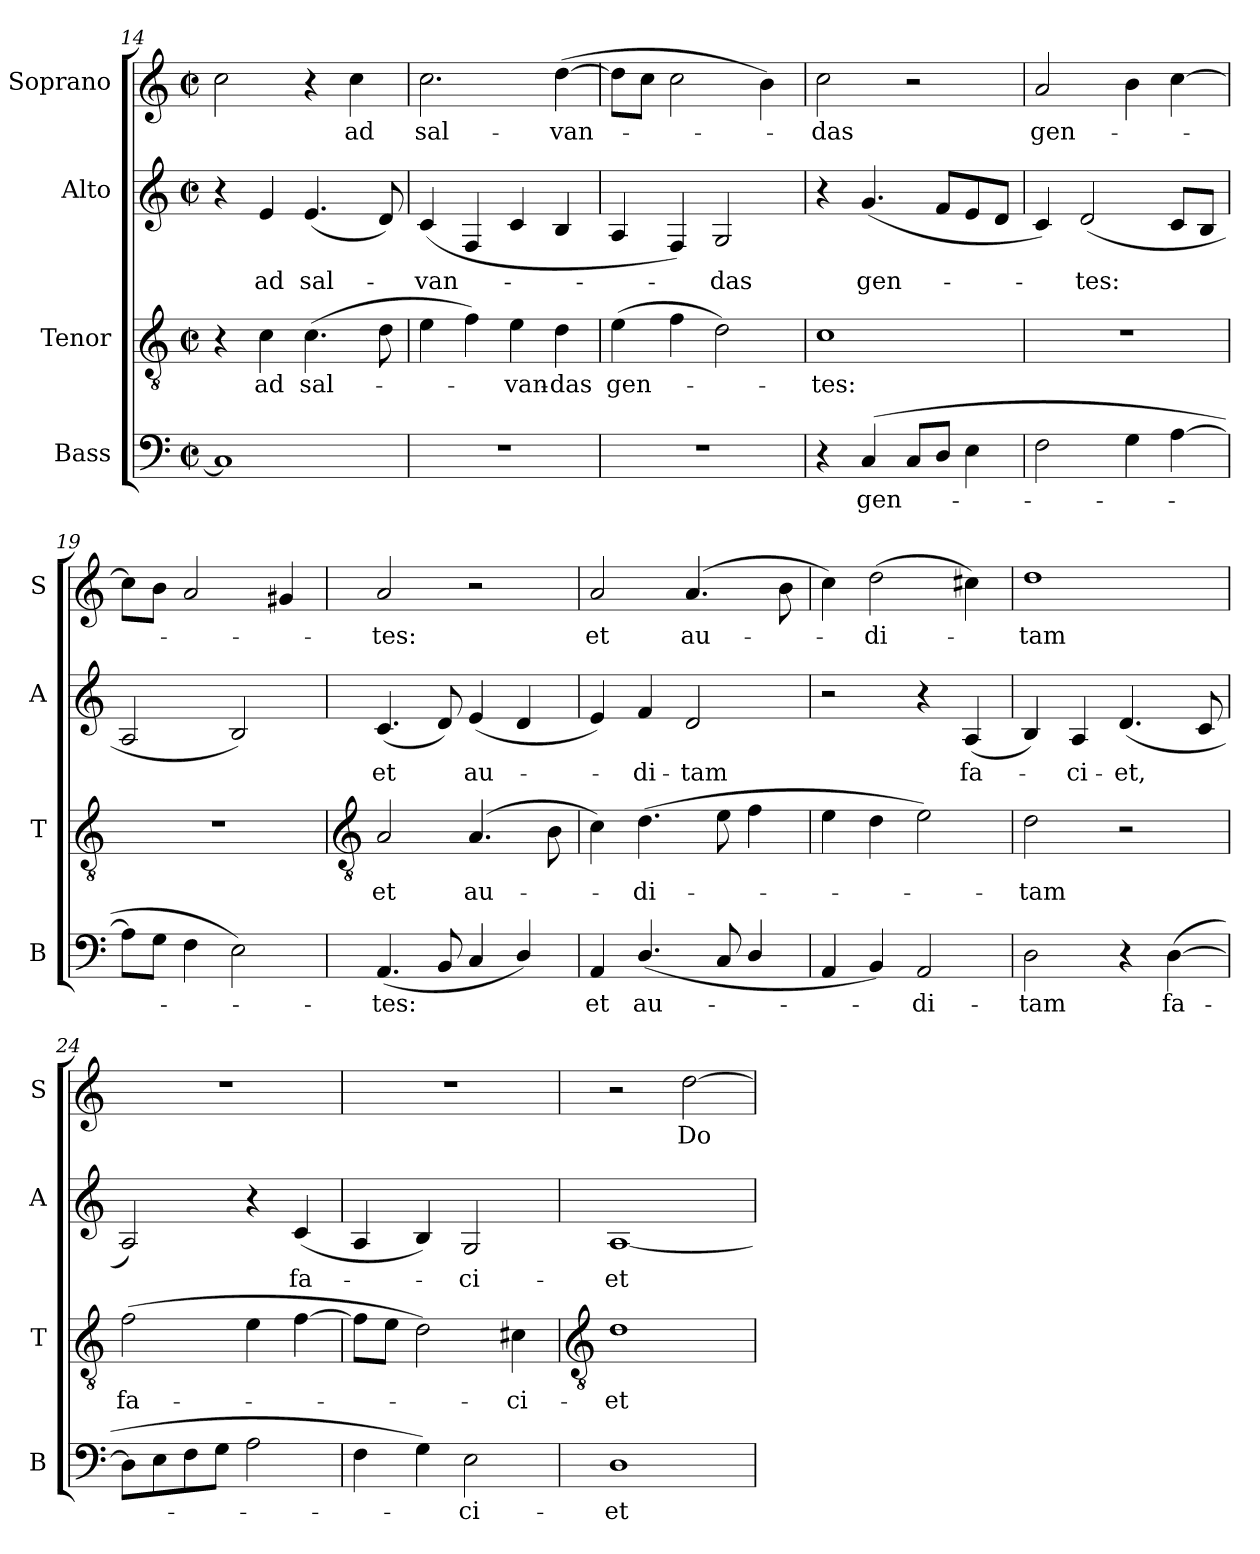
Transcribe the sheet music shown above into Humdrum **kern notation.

**kern	**text	**kern	**text	**kern	**text	**kern	**text
*part4	*part4	*part3	*part3	*part2	*part2	*part1	*part1
*staff4	*staff4	*staff3	*staff3	*staff2	*staff2	*staff1	*staff1
*I"Bass	*	*I"Tenor	*	*I"Alto	*	*I"Soprano	*
*I'B	*	*I'T	*	*I'A	*	*I'S	*
!!LO:LB:g=z
*clefF4	*	*clefGv2	*	*clefG2	*	*clefG2	*
*k[]	*	*k[]	*	*k[]	*	*k[]	*
*C:	*	*C:	*	*C:	*	*C:	*
*M2/2	*	*M2/2	*	*M2/2	*	*M2/2	*
*met(c|)	*	*met(c|)	*	*met(c|)	*	*met(c|)	*
=14	=14	=14	=14	=14	=14	=14	=14
1C]	.	4r	.	4r	.	2cc	.
!	!	!	!LO:LY:b	!	!LO:LY:b	!	!
.	.	4c	ad	4e	ad	.	.
!	!	!	!LO:LY:b	!	!LO:LY:b	!	!
.	.	(>4.c	sal-	(<4.e	sal-	4r	.
!	!	!	!	!	!	!	!LO:LY:b
.	.	.	.	.	.	4cc	ad
.	.	8d	.	8d)	.	.	.
=15	=15	=15	=15	=15	=15	=15	=15
!	!	!	!	!	!LO:LY:b	!	!LO:LY:b
1r	.	4e	.	(<4c	van-	2.cc	sal-
.	.	4f)	.	4F	.	.	.
!	!	!	!LO:LY:b	!	!	!	!
.	.	4e	van-	4c	.	.	.
!	!	!	!LO:LY:b	!	!	!	!LO:LY:b
.	.	4d	-das	4B	.	(>[4dd	-van-
=16	=16	=16	=16	=16	=16	=16	=16
!	!	!	!LO:LY:b	!	!	!	!
1r	.	(>4e	gen-	4A	.	8ddL]	.
.	.	.	.	.	.	8ccJ	.
.	.	4f	.	4F)	.	2cc	.
!	!	!	!	!	!LO:LY:b	!	!
.	.	2d)	.	2G	das	.	.
.	.	.	.	.	.	4b)	.
=17	=17	=17	=17	=17	=17	=17	=17
!	!	!	!LO:LY:b	!	!	!	!LO:LY:b
4r	.	1c	tes:	4r	.	2cc	das
!	!LO:LY:b	!	!	!	!LO:LY:b	!	!
(>4C	gen-	.	.	(<4.g	gen-	.	.
8CL	.	.	.	.	.	2r	.
8DJ	.	.	.	8fL	.	.	.
4E	.	.	.	8e	.	.	.
.	.	.	.	8dJ	.	.	.
=18	=18	=18	=18	=18	=18	=18	=18
!	!	!	!	!	!	!	!LO:LY:b
2F	.	1r	.	4c)	.	2a	gen-
!	!	!	!	!	!LO:LY:b	!	!
.	.	.	.	(<2d	tes:	.	.
4G	.	.	.	.	.	4b	.
[4A	.	.	.	8cL	.	[4cc	.
.	.	.	.	8BJ	.	.	.
=19	=19	=19	=19	=19	=19	=19	=19
8AL]	.	1r	.	2A	.	8ccL]	.
8GJ	.	.	.	.	.	8bJ	.
4F	.	.	.	.	.	2a	.
2E)	.	.	.	2B)	.	.	.
.	.	.	.	.	.	4g#X	.
!!LO:LB:g=z
=20	=20	=20	=20	=20	=20	=20	=20
*	*	*clefGv2	*	*	*	*	*
!	!LO:LY:b	!	!LO:LY:b	!	!LO:LY:b	!	!LO:LY:b
(<4.AA	tes:	2A	et	(<4.c	et	2a	tes:
8BB	.	.	.	8d)	.	.	.
!	!	!	!LO:LY:b	!	!LO:LY:b	!	!
4C	.	(>4.A	au-	(<4e	au-	2r	.
4D/)	.	.	.	4d	.	.	.
.	.	8B	.	.	.	.	.
=21	=21	=21	=21	=21	=21	=21	=21
!	!LO:LY:b	!	!	!	!	!	!LO:LY:b
4AA	et	4c)	.	4e)	.	2a	et
!	!LO:LY:b	!	!LO:LY:b	!	!LO:LY:b	!	!
(<4.D/	au-	(>4.d	di-	4f	di-	.	.
!	!	!	!	!	!LO:LY:b	!	!LO:LY:b
.	.	.	.	2d	-tam	(>4.a	au-
8C	.	8e	.	.	.	.	.
4D/	.	4f	.	.	.	.	.
.	.	.	.	.	.	8b	.
=22	=22	=22	=22	=22	=22	=22	=22
4AA	.	4e	.	2r	.	4cc)	.
!	!	!	!	!	!	!	!LO:LY:b
4BB)	.	4d	.	.	.	(>2dd	di-
!	!LO:LY:b	!	!	!	!	!	!
2AA	di-	2e)	.	4r	.	.	.
!	!	!	!	!	!LO:LY:b	!	!
.	.	.	.	(<4A	fa-	4cc#X)	.
=23	=23	=23	=23	=23	=23	=23	=23
!	!LO:LY:b	!	!LO:LY:b	!	!	!	!LO:LY:b
2D	-tam	2d	tam	4B)	.	1dd	tam
!	!	!	!	!	!LO:LY:b	!	!
.	.	.	.	4A	ci-	.	.
!	!	!	!	!	!LO:LY:b	!	!
4r	.	2r	.	(<4.d	-et,	.	.
!	!LO:LY:b	!	!	!	!	!	!
(>[4D	fa-	.	.	.	.	.	.
.	.	.	.	8c	.	.	.
=24	=24	=24	=24	=24	=24	=24	=24
!	!	!	!LO:LY:b	!	!	!	!
8DL]	.	(>2f	fa-	2A)	.	1r	.
8E	.	.	.	.	.	.	.
8F	.	.	.	.	.	.	.
8GJ	.	.	.	.	.	.	.
2A	.	4e	.	4r	.	.	.
!	!	!	!	!	!LO:LY:b	!	!
.	.	[4f	.	(<4c	fa-	.	.
=25	=25	=25	=25	=25	=25	=25	=25
4F	.	8fL]	.	4A	.	1r	.
.	.	8eJ	.	.	.	.	.
4G)	.	2d)	.	4B)	.	.	.
!	!LO:LY:b	!	!	!	!LO:LY:b	!	!
2E	ci-	.	.	2G	ci-	.	.
!	!	!	!LO:LY:b	!	!	!	!
.	.	4c#X	ci-	.	.	.	.
!!LO:LB:g=z
=26	=26	=26	=26	=26	=26	=26	=26
*	*	*clefGv2	*	*	*	*	*
!	!LO:LY:b	!	!LO:LY:b	!	!LO:LY:b	!	!
1D	-et	1d	-et	[1A	-et	2r	.
!	!	!	!	!	!	!	!LO:LY:b
.	.	.	.	.	.	[2dd	Do-
=	=	=	=	=	=	=	=
*-	*-	*-	*-	*-	*-	*-	*-
